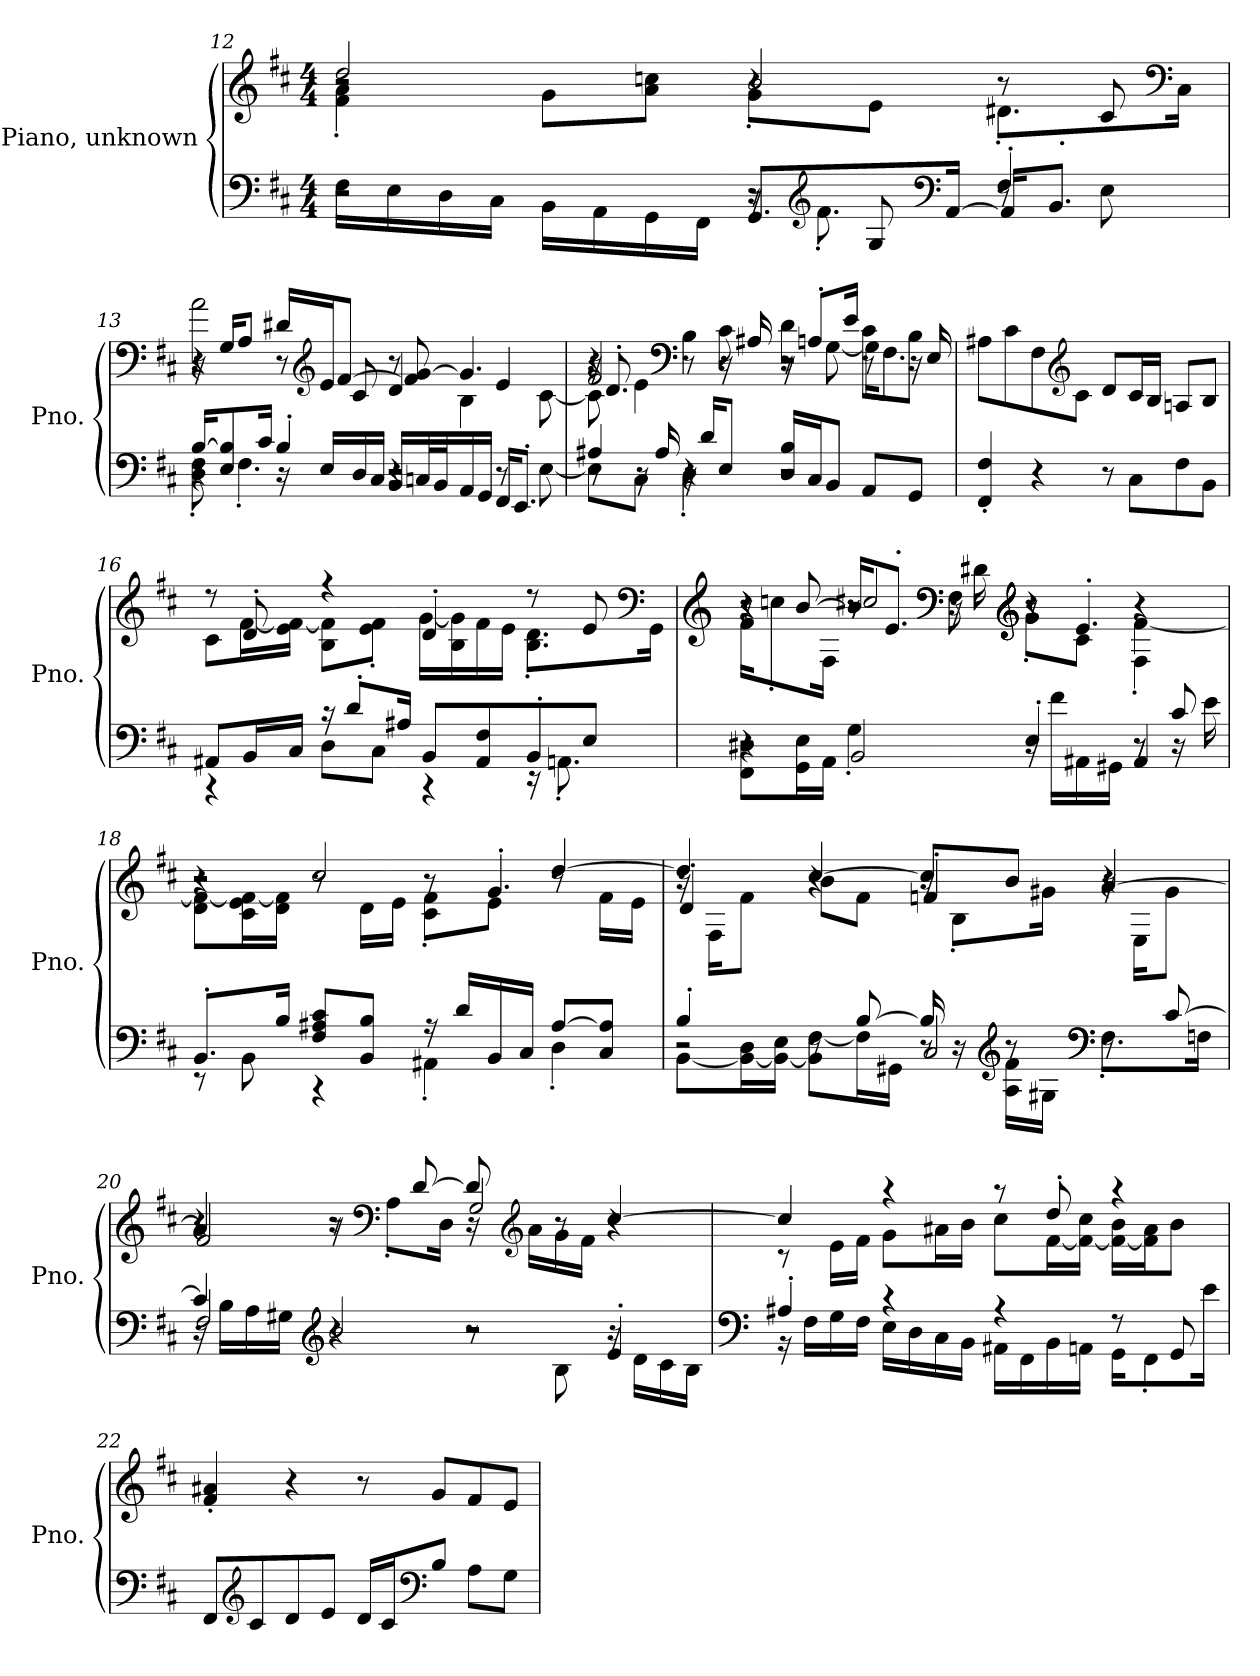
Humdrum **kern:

**kern	**kern
*part1	*part1
*staff2	*staff1
*I"Piano, unknown	*
*I'Pno.	*
*clefF4	*clefG2
*k[f#c#]	*k[f#c#]
*M4/4	*M4/4
=12	=12
*^	*^
*	*^	*	*^
2r	16F#\LL	2r	2dd/	4f#\' 4a\'	2r
.	16E\	.	.	.	.
.	16D\	.	.	.	.
.	16C#\JJ	.	.	.	.
.	16BB\LL	.	.	8g\L	.
.	16AA\	.	.	.	.
.	16GG\	.	.	8a\ 8ccn\J	.
.	16FF#\JJ	.	.	.	.
8r	16r	8.GG/L	2b/	8g'\L	4r
*clefG2	*	*	*	*	*
.	8.f#'\	.	.	.	.
8G/	.	.	.	8e\J	.
*clefF4	*	*	*	*	*
.	.	[16AA/Jk	.	.	.
4F#'/	8r	16AA/KL]	.	8.d#X'\L	8r
.	.	8.BB'/J	.	.	.
.	8E\	.	.	.	8c#/
*	*	*	*clefF4	*	*
.	.	.	.	16C#\Jk	.
!!LO:PB:g=z	!!	!!
=13	=13	=13	=13	=13	=13
4r	8D\' 8F#\'	[16B/KL	4r	2a\	16r
.	.	8E/ 8B/]	.	.	16G/KL
.	4.F#'\	.	.	.	8A/J
.	.	16c#/Jk	.	.	.
4B'/	.	16r	8r	.	16d#X/LL
*	*	*	*clefG2	*	*
.	.	16E/LL	.	.	16e/J
.	.	16D/	8c#/	.	[8f#/J
.	.	16C#/JJ	.	.	.
2r	4r	16BB/LL	4d#/	8r	8f#/] [8g/
.	.	32Cn/L	.	.	.
.	.	32BB/J	.	.	.
.	.	16AA/	.	4B\	4.g/]
.	.	16GG/JJ	.	.	.
.	8r	16FF#/KL	4e/	.	.
.	.	8.EE'/J	.	.	.
.	[8E\	.	.	[8c#\	.
=14	=14	=14	=14	=14	=14
*	*	*	*	*	*^
4A#X/	8E\L]	8r	2f#/	8c#\]	16r	4r
.	.	.	.	.	8.d'/	.
.	8C#\J	16r	.	4e\	.	.
.	.	16A#/	.	.	.	.
*	*	*	*clefF4	*	*	*
4r	4D'\	16r	.	.	8r	4B\
.	.	16d/KL	.	.	.	.
.	.	8E/J	.	8c#\	16r	.
.	.	.	.	.	16A#X/	.
2r	2r	16D/ 16B/LL	2r	4d\	16r	8r
.	.	16C#/J	.	.	8An'/L	.
.	.	8BB/J	.	.	.	[8G\
.	.	.	.	.	16e/Jk	.
.	.	8AA/L	.	8c#\L	8r	16G\KL]
.	.	.	.	.	.	8.F#'\J
.	.	8GG/J	.	8B\J	16r	.
.	.	.	.	.	16E/	.
*v	*v	*v	*	*	*	*
*	*v	*v	*v	*v
!!LO:LB:g=z
=15	=15
4FF#/' 4F#/'	8A#X\L
.	8c#\
4r	8F#\
*	*clefG2
.	8c#\J
8r	8d/L
8C#\L	16c#/L
.	16B/JJ
8F#\	8An/L
8BB\J	8B/J
=16	=16
*^	*^
8AA#X/L	4r	8r	8c#\L
16BB/L	.	8d'/	[16f#\L
16C#/JJ	.	.	16e\ 16f#\_JJ
16r	8D\L	4r	8B\ 8f#\]L
8d'/L	.	.	.
.	8C#\J	.	8e\' 8f#\'J
16A#X/Jk	.	.	.
8BB/L	4r	4d'/	[16g\LL
.	.	.	16B\ 16g\]
8AA#/ 8F#/	.	.	16f#\
.	.	.	16e\JJ
8BB'/	16r	8r	8.B\' 8.d\'L
.	8.AAn'\	.	.
8E/J	.	8e/	.
*	*	*clefF4	*
.	.	.	16GG\Jk
*v	*v	*	*
*	*v	*v
!!LO:LB:g=z
=17	=17
*	*clefG2
*^	*^
*	*^	*	*^
*	*	*	*	*	*^
2r	8FF#\ 8D#X\L	4r	8r	16f#\KL	4r	4r
.	.	.	.	8ccn'\	.	.
.	16GG\ 16E\L	.	[8b/	.	.	.
.	16AA\JJ	.	.	16F#\Jk	.	.
.	4G'\	2BB/	16b/KL]	8r	2cc#X/	8r
.	.	.	8.e'/J	.	.	.
*	*	*	*clefF4	*	*	*
.	.	.	.	16r	.	8F#\
.	.	.	.	16d#X\	.	.
*	*	*	*clefG2	*	*	*
4E'/	16r	.	8r	8g'\L	.	4r
.	16f#\LL	.	.	.	.	.
.	16AA#X\	.	4.e'/	8c#\J	.	.
.	16GG#X\JJ	.	.	.	.	.
8r	8r	4AA#/	.	[4f#\	4r	4F#'\
8c#/	16r	.	.	.	.	.
.	16e\	.	.	.	.	.
*	*v	*v	*	*	*	*
*	*	*	*	*v	*v
=18	=18	=18	=18	=18
8.BB'/L	8r	4r	8d\ 8f#\_L	2r
.	8BB\	.	16c#\ 16e\ 16f#\_L	.
16B/Jk	.	.	16d\ 16f#\]JJ	.
8F#/ 8A#X/ 8c#/L	4r	2cc#/	8r	.
8BB/ 8B/J	.	.	16d\LL	.
.	.	.	16e\JJ	.
16r	4AA#X'\	.	8c#\' 8f#\'L	8r
16d/LL	.	.	.	.
16BB/	.	.	8e\J	4.g'/
16C#/JJ	.	.	.	.
[8A#/L	4D'\	[4dd/	8r	.
8C#/ 8A#/]J	.	.	16f#\LL	.
.	.	.	16e\JJ	.
!!LO:LB:g=z	!!	!!
=19	=19	=19	=19	=19
*	*^	*	*	*
4B'/	[8BB\L	2r	4dd/]	16r	4d'/
.	.	.	.	16F#\KL	.
.	16BB\_ 16D\L	.	.	8f#\J	.
.	16BB\_ 16E\JJ	.	.	.	.
8r	8BB\] [8F#\L	.	[4cc#/	8b\L	4r
[8B/	16F#\L]	.	.	8f#\J	.
.	16GG#X\JJ	.	.	.	.
16B/]	8r	2C#/	8cc#/L]	16r	4fn'/
16r	.	.	.	8B'\L	.
*clefG2	*	*	*	*	*
8r	16A\ 16f#\LL	.	8b/J	.	.
.	16G#X\JJ	.	.	16g#X\Jk	.
*clefF4	*	*	*	*	*
8r	8.F#'\L	.	[4a/	16r	4r
.	.	.	.	16E\KL	.
[8c#/	.	.	.	8g#\J	.
.	16Fn\Jk	.	.	.	.
!!LO:LB:g=z	!!	!!
=20	=20	=20	=20	=20	=20
4c#/]	16r	2F#/	4a/]	4r	2f#/
.	16B\LL	.	.	.	.
.	16A\	.	.	.	.
.	16G#X\JJ	.	.	.	.
*clefG2	*	*	*	*	*
2b/	4r	.	8r	16r	.
*	*	*	*clefF4	*	*
.	.	.	.	8A'\L	.
.	.	.	[8d/	.	.
.	.	.	.	16D\Jk	.
.	8r	2r	8d/]	16r	2G/
*	*	*	*clefG2	*	*
.	.	.	.	16a\LL	.
.	8B\	.	8r	16g\	.
.	.	.	.	16f#\JJ	.
4e'/	16r	.	[4cc#/	4r	.
.	16d\LL	.	.	.	.
.	16c#\	.	.	.	.
.	16B\JJ	.	.	.	.
*v	*v	*v	*	*	*
*	*v	*v	*v
!!LO:LB:g=z
=21	=21
*clefF4	*
*^	*^
4A#X'/	16r	4cc#/]	8r
.	16F#\LL	.	.
.	16G\	.	16e\LL
.	16F#\JJ	.	16f#\JJ
4r	16E\LL	4r	8g\L
.	16D\	.	.
.	16C#\	.	16a#X\L
.	16BB\JJ	.	16b\JJ
4r	16AA#X\LL	8r	8cc#\L
.	16FF#\	.	.
.	16BB\	8dd'/	[16f#\L
.	16AAn\JJ	.	16f#\_ 16cc#\JJ
8r	16GG\KL	4r	16f#\_ 16b\LL
.	8FF#'\	.	16f#\] 16a#\J
8GG/	.	.	8b\J
.	16e\Jk	.	.
*v	*v	*	*
*	*v	*v
=22	=22
8FF#/L	4f#/' 4a#X/'
*clefG2	*
8c#/	.
8d/	4r
8e/J	.
16d/LL	8r
16c#/J	.
*clefF4	*
8B/J	8g/L
8A\L	8f#/
8G\J	8e/J
=	=
*-	*-
